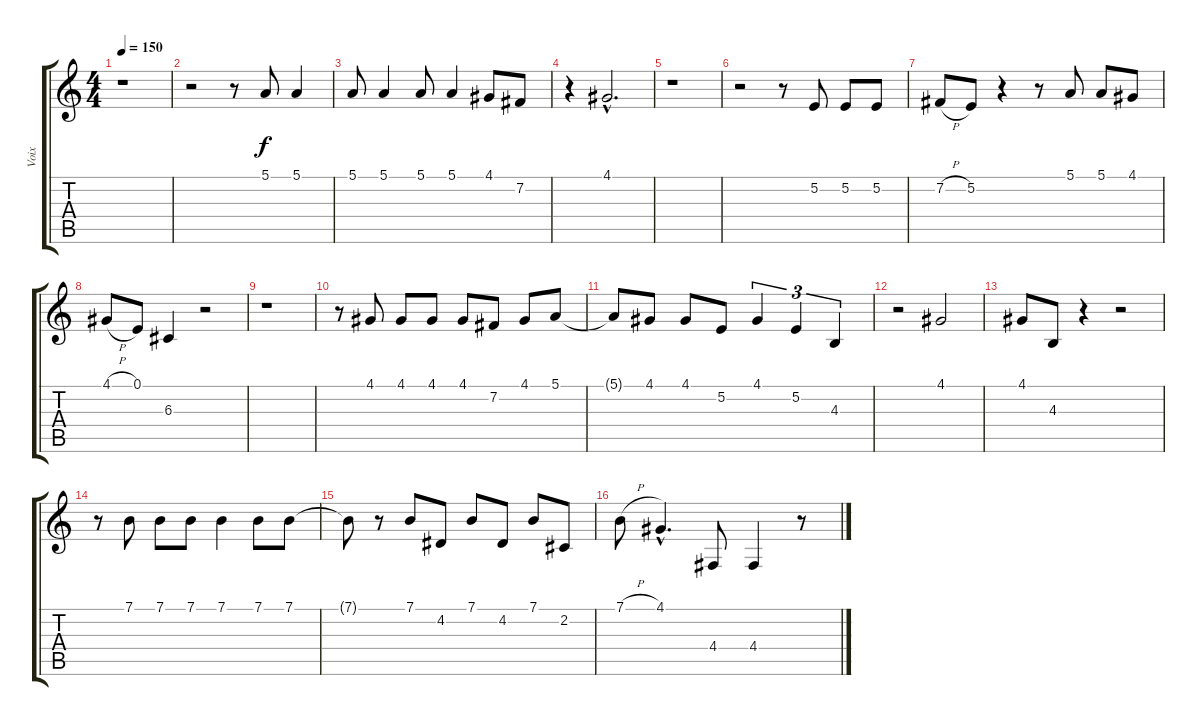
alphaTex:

\track ("Voix" "Voix") {instrument accordion}
\staff {score tabs}
\tuning (E4 B3 G3 D3 A2 E2) {hide}
\ts (4 4)
\tempo 150
\clef g2
\ks c
r.1{dy f} |
r.2 r.8 5.1.8 5.1.4 |
5.1.8 5.1.4 5.1.8 5.1.4 4.1.8 7.2.8 |
r.4 4.1{hac}.2{d} |
r.1 |
r.2 r.8 5.2.8 5.2.8 5.2.8 |
7.2{h}.8 5.2.8 r.4 r.8 5.1.8 5.1.8 4.1.8 |
4.1{h}.8 0.1.8 6.3.4 r.2 |
r.1 |
r.8 4.1.8 4.1.8 4.1.8 4.1.8 7.2.8 4.1.8 5.1.8 |
5.1{t}.8 4.1.8 4.1.8 5.2.8 4.1.4{tu (3 2)} 5.2.4{tu (3 2)} 4.3.4{tu (3 2)} |
r.2 4.1.2 |
4.1.8 4.3.8 r.4 r.2 |
r.8 7.1.8 7.1.8 7.1.8 7.1.4 7.1.8 7.1.8 |
7.1{t}.8 r.8 7.1.8 4.2.8 7.1.8 4.2.8 7.1.8 2.2.8 |
7.1{h}.8 4.1{hac}.4{d} 4.4.8 4.4.4 r.8
